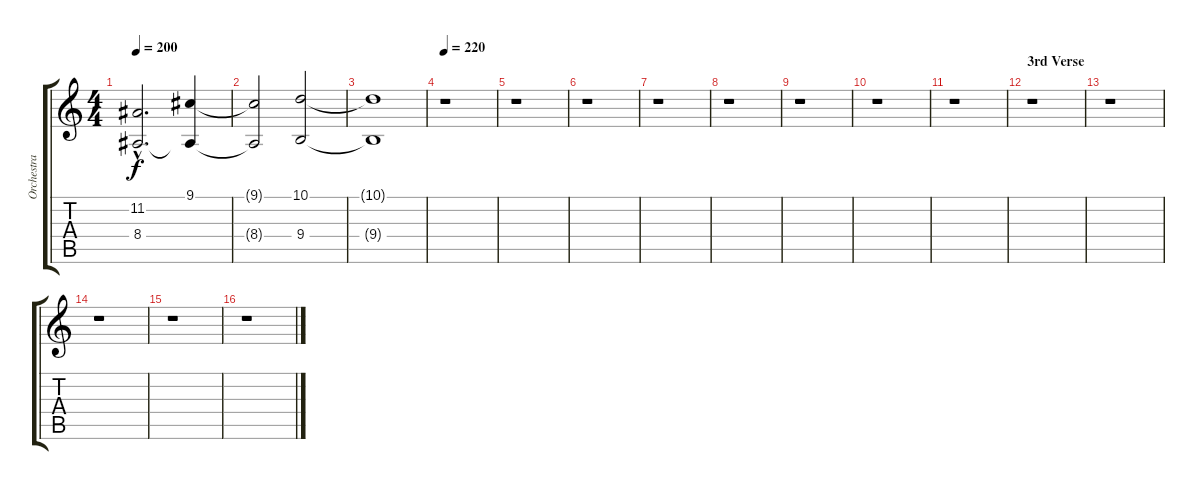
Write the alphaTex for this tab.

\track ("Orchestra" "Orchestra") {instrument stringensemble1}
\staff {score tabs}
\tuning (E4 B3 G3 D3 A2 E2) {hide}
\ts (4 4)
\tempo 200
\clef g2
\ks c
(11.2{hac} 8.4{hac}).2{d dy f} (9.1 8.4{t}).4 |
(9.1{t} 8.4{t}).2 (10.1 9.4).2 |
(10.1{t} 9.4{t}).1 |
\tempo 220
r.1 |
r.1 |
r.1 |
r.1 |
r.1 |
r.1 |
r.1 |
r.1 |
\section ("" "3rd Verse")
r.1 |
r.1 |
r.1 |
r.1 |
r.1
